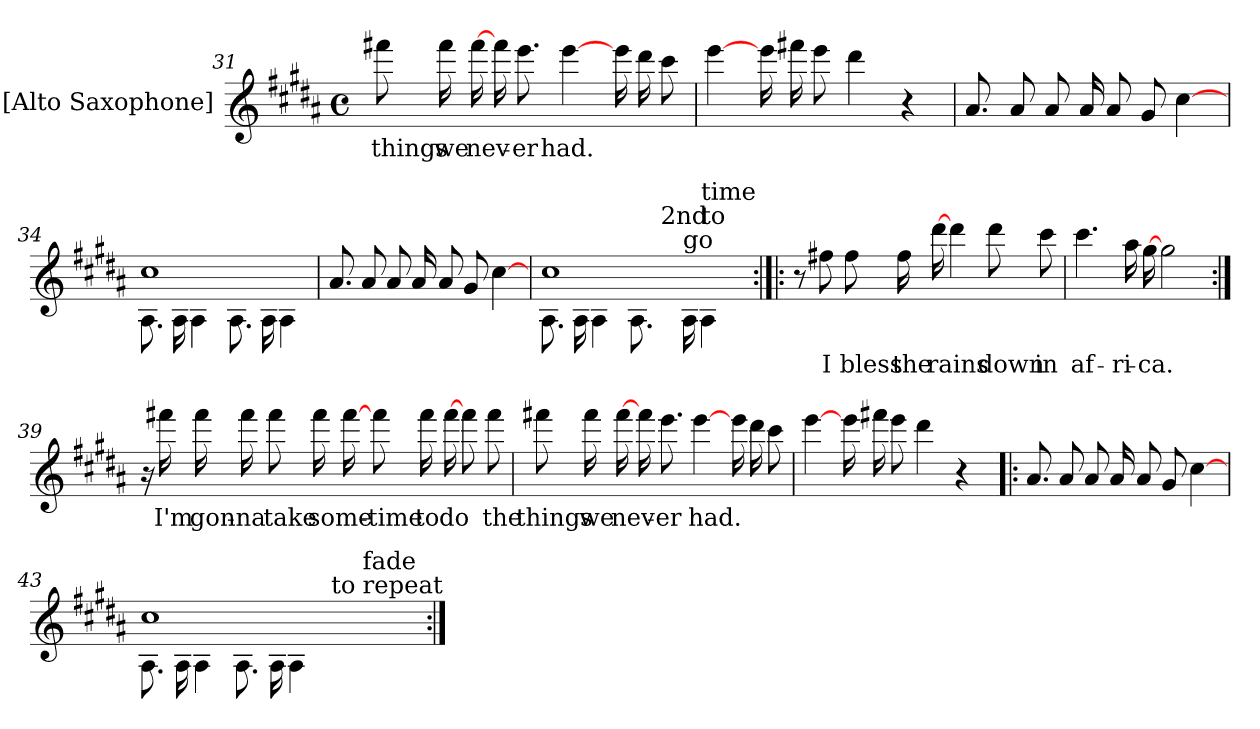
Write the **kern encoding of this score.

**kern	**text	**text
*part1	*part1	*part1
*staff1	*staff1	*staff1
*I"[Alto Saxophone]	*	*
*I'A Sax	*	*
*clefG2	*	*
*ITrd5c9	*	*
*k[f#c#g#d#a#]	*	*
*B:	*	*
*M4/4	*	*
*met(c)	*	*
=31	=31	=31
8aaL	-things	.
16aa	-we	.
[16aa	-nev-	.
16aaLL	.	.
8.gg#	-er	.
[4gg#	-had.	.
16gg#LL	.	.
16ff#	.	.
8ee	.	.
=32	=32	=32
[4gg#	.	.
16gg#LL	.	.
16aa	.	.
8gg#	.	.
4ff#	.	.
4r	.	.
=33	=33	=33
8.c#L	.	.
8c#	.	.
8c#	.	.
16c#	.	.
8c#L	.	.
8B	.	.
[4e	.	.
=34	=34	=34
*^	*	*
1e	8.C#L	.	.
.	16C#	.	.
.	4C#	.	.
.	8.C#L	.	.
.	16C#	.	.
.	4C#	.	.
*v	*v	*	*
=35	=35	=35
8.c#L	.	.
8c#	.	.
8c#	.	.
16c#	.	.
8c#L	.	.
8B	.	.
[4e	.	.
=36	=36	=36
*^	*	*
*	*^	*	*
1e	8.C#L	2ryy	.	.
.	16C#	.	.	.
.	4C#	.	.	.
.	8.C#L	16ryy	.	.
.	.	64ryy	.	.
.	.	128ryy	.	.
.	.	512ryy	.	.
!	!	!LO:TX:a:t=2nd	!	!
.	.	4ryy	.	.
!	!LO:TX:a:t=go	!	!	!
.	16C#	.	.	.
!	!LO:TX:a:t=to	!	!	!
!	!LO:TX:a:t=time	!	!	!
.	4C#	.	.	.
.	.	8ryy	.	.
.	.	32ryy	.	.
.	.	256.ryy	.	.
*v	*v	*v	*	*
=37:|!|:	=37:|!|:	=37:|!|:
*^	*	*
*	*^	*	*
!LO:TX:a:t=4 times	!	!	!	!
*v	*v	*v	*	*
8r	-Ø	-|
8a	-I	.
8aL	-bless	.
16a	-the	.
[16ff#	-rains	.
4ff#	.	.
8ff#L	-down	.
8ee	-in	.
=38	=38	=38
4.ee	-af-	.
16cc#	-ri-	.
[16b	-ca.	.
2b	.	.
=39:|!	=39:|!	=39:|!
16r	.	.
16aa	-I'm	.
16aa	-gon-	.
16aa	-na	.
8aaL	-take	.
16aa	-some-	.
[16aa	.	.
8aaL	-time	.
16aa	-to	.
[16aa	-do	.
8aaL	.	.
8aa	-the	.
=40	=40	=40
8aaL	-things	.
16aa	-we	.
[16aa	-nev-	.
16aaLL	.	.
8.gg#	-er	.
[4gg#	-had.	.
16gg#LL	.	.
16ff#	.	.
8ee	.	.
=41	=41	=41
[4gg#	.	.
16gg#LL	.	.
16aa	.	.
8gg#	.	.
4ff#	.	.
4r	.	.
=42!|:	=42!|:	=42!|:
8.c#L	.	.
8c#	.	.
8c#	.	.
16c#	.	.
8c#L	.	.
8B	.	.
[4e	.	.
=43	=43	=43
*^	*	*
*	*^	*	*
1e	8.C#L	2ryy	.	.
.	16C#	.	.	.
.	4C#	.	.	.
.	8.C#L	4ryy	.	.
.	16C#	.	.	.
.	4C#	16ryy	.	.
.	.	32ryy	.	.
.	.	64ryy	.	.
.	.	256..ryy	.	.
!	!	!LO:TX:a:t=to	!	!
.	.	8ryy	.	.
.	.	128ryy	.	.
!	!	!LO:TX:a:t=repeat	!	!
!	!	!LO:TX:a:t=fade	!	!
.	.	1024ryy	.	.
*v	*v	*v	*	*
=:|!	=:|!	=:|!
*-	*-	*-
